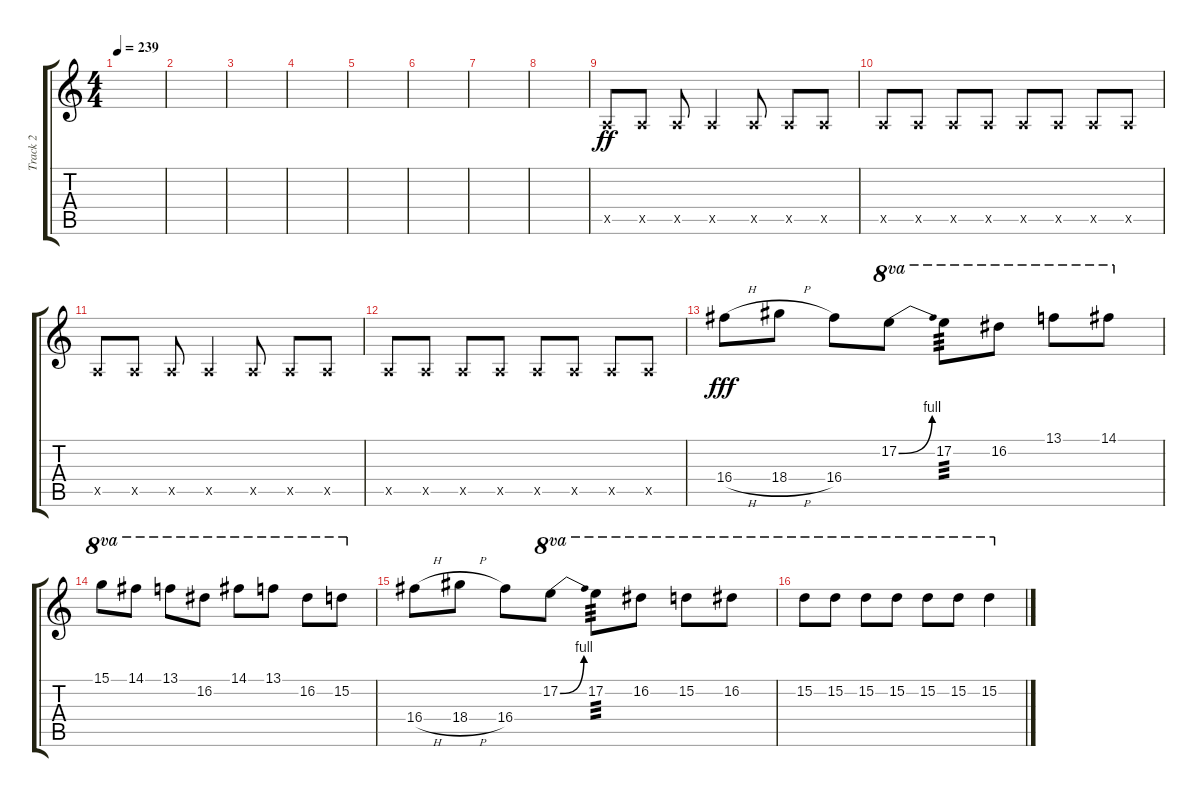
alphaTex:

\track ("Track 2" "Track 2") {instrument overdrivenguitar}
\staff {score tabs}
\tuning (E4 B3 G3 D3 A2 E2) {hide}
\ts (4 4)
\tempo 239
\clef g2
\ks c
|
|
|
|
|
|
|
|
0.5{x}.8{dy ff} 0.5{x}.8 0.5{x}.8 0.5{x}.4 0.5{x}.8 0.5{x}.8 0.5{x}.8 |
0.5{x}.8 0.5{x}.8 0.5{x}.8 0.5{x}.8 0.5{x}.8 0.5{x}.8 0.5{x}.8 0.5{x}.8 |
0.5{x}.8 0.5{x}.8 0.5{x}.8 0.5{x}.4 0.5{x}.8 0.5{x}.8 0.5{x}.8 |
0.5{x}.8 0.5{x}.8 0.5{x}.8 0.5{x}.8 0.5{x}.8 0.5{x}.8 0.5{x}.8 0.5{x}.8 |
16.4{h}.8{dy fff} 18.4{h}.8 16.4.8 17.2{be (bend 0 0 60 4)}.8{ot 8va} 17.2.8{ot 8va tp 3} 16.2.8{ot 8va} 13.1.8{ot 8va} 14.1.8{ot 8va} |
15.1.8{ot 8va} 14.1.8{ot 8va} 13.1.8{ot 8va} 16.2.8{ot 8va} 14.1.8{ot 8va} 13.1.8{ot 8va} 16.2.8{ot 8va} 15.2.8{ot 8va} |
16.4{h}.8 18.4{h}.8 16.4.8 17.2{be (bend 0 0 60 4)}.8{ot 8va} 17.2.8{ot 8va tp 3} 16.2.8{ot 8va} 15.2.8{ot 8va} 16.2.8{ot 8va} |
15.2.8{ot 8va} 15.2.8{ot 8va} 15.2.8{ot 8va} 15.2.8{ot 8va} 15.2.8{ot 8va} 15.2.8{ot 8va} 15.2.4{ot 8va}
